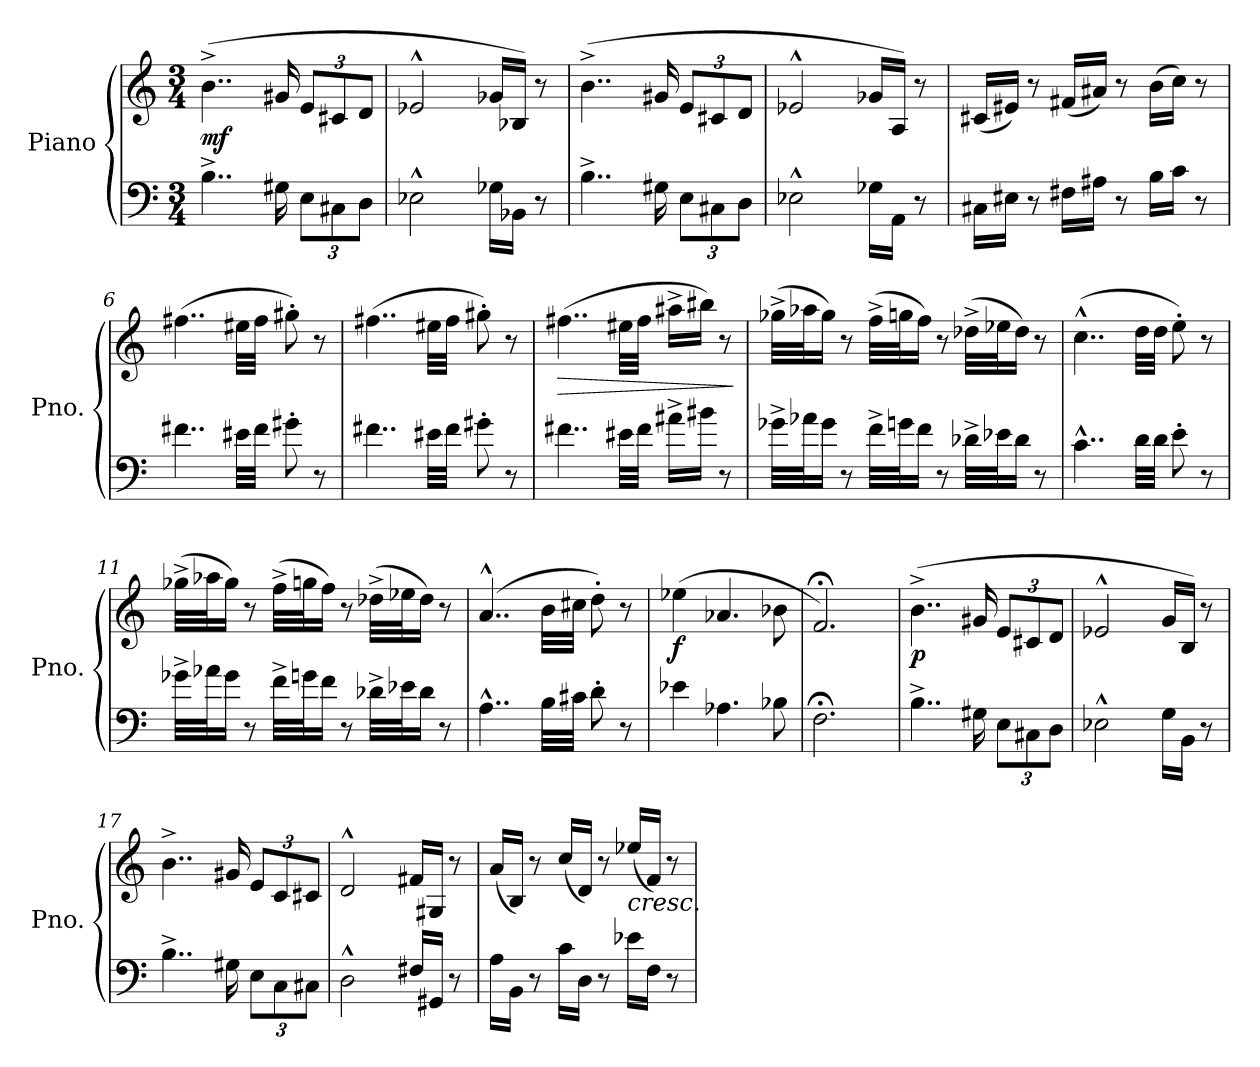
**kern	**kern	**dynam
*part1	*part1	*part1
*staff2	*staff1	*staff1/2
*I"Piano	*	*
*I'Pno.	*	*
*clefF4	*clefG2	*
*k[]	*k[]	*
*M3/4	*M3/4	*
*MM124	*MM124	*
=1	=1	=1
!	!	!LO:DY:b
4..B^\	(>4..b^\	mf
16G#X\	16g#X/	.
*Xbrackettup	*Xbrackettup	*
12E\L	12e/L	.
12C#X\	12c#X/	.
12D\J	12d/J	.
=2	=2	=2
2E-X^^\	2e-X^^/	.
16G-X\LL	16g-X/LL	.
16BB-X\JJ	16B-X/JJ)	.
8r	8r	.
=3	=3	=3
4..B^\	(>4..b^\	.
16G#X\	16g#X/	.
12E\L	12e/L	.
12C#X\	12c#X/	.
12D\J	12d/J	.
=4	=4	=4
2E-X^^\	2e-X^^/	.
16G-X\LL	16g-X/LL	.
16AA\JJ	16A/JJ)	.
8r	8r	.
=5	=5	=5
16C#X\LL	(<16c#X/LL	.
16E#X\JJ	16e#X/JJ)	.
8r	8r	.
16F#X\LL	(<16f#X/LL	.
16A#X\JJ	16a#X/JJ)	.
8r	8r	.
16B\LL	(>16b\LL	.
16c\JJ	16cc\JJ)	.
8r	8r	.
!!LO:LB:g=z
=6	=6	=6
4..f#X\	(>4..ff#X\	.
32e#X\LLL	32ee#X\LLL	.
32f#\JJJ	32ff#\JJJ	.
8g#X'\	8gg#X'\)	.
8r	8r	.
=7	=7	=7
4..f#X\	(>4..ff#X\	.
32e#X\LLL	32ee#X\LLL	.
32f#\JJJ	32ff#\JJJ	.
8g#X'\	8gg#X'\)	.
8r	8r	.
=8	=8	=8
!	!	!LO:HP:b
4..f#X\	(>4..ff#X\	>
32e#X\LLL	32ee#X\LLL	.
32f#\JJJ	32ff#\JJJ	.
16a#X^\LL	16aa#X^\LL	.
16b#X\JJ	16bb#X\JJ)	.
8r	8r	.
.	.	]
=9	=9	=9
32g-X^\LLL	(>32gg-X^\LLL	.
32a-X\J	32aa-X\J	.
16g-\JJ	16gg-\JJ)	.
8r	8r	.
32f^\LLL	(>32ff^\LLL	.
32gn\J	32ggn\J	.
16f\JJ	16ff\JJ)	.
8r	8r	.
32d-X^\LLL	(>32dd-X^\LLL	.
32e-X\J	32ee-X\J	.
16d-\JJ	16dd-\JJ)	.
8r	8r	.
!!LO:LB:g=z
=10	=10	=10
4..c^^\	(>4..cc^^\	.
32d\LLL	32dd\LLL	.
32d\JJJ	32dd\JJJ	.
8e'\	8ee'\)	.
8r	8r	.
=11	=11	=11
32g-X^\LLL	(>32gg-X^\LLL	.
32a-X\J	32aa-X\J	.
16g-\JJ	16gg-\JJ)	.
8r	8r	.
32f^\LLL	(>32ff^\LLL	.
32gn\J	32ggn\J	.
16f\JJ	16ff\JJ)	.
8r	8r	.
32d-X^\LLL	(>32dd-X^\LLL	.
32e-X\J	32ee-X\J	.
16d-\JJ	16dd-\JJ)	.
8r	8r	.
=12	=12	=12
4..A^^\	(>4..a^^/	.
32B\LLL	32b\LLL	.
32c#X\JJJ	32cc#X\JJJ	.
8d'\	8dd'\)	.
8r	8r	.
=13	=13	=13
*	*MM62	*
!	!	!LO:DY:b
4e-X\	(>4ee-X\	f
4.A-X\	4.a-X/	.
8B-X\	8b-X\	.
=14	=14	=14
2.F;<\	2.f;</)	.
!!LO:LB:g=z
=15	=15	=15
*	*MM124	*
!	!	!LO:DY:b
4..B^\	(>4..b^\	p
16G#X\	16g#X/	.
12E\L	12e/L	.
12C#X\	12c#X/	.
12D\J	12d/J	.
=16	=16	=16
2E-X^^\	2e-X^^/	.
16G\LL	16g/LL	.
16BB\JJ	16B/JJ)	.
8r	8r	.
=17	=17	=17
4..B^\	4..b^\	.
16G#X\	16g#X/	.
12E\L	12e/L	.
12C\	12c/	.
12C#X\J	12c#X/J	.
=18	=18	=18
2D^^\	2d^^/	.
16F#X/LL	16f#X/LL	.
16GG#X/JJ	16G#X/JJ	.
8r	8r	.
=19	=19	=19
16A\LL	(<16a/LL	.
16BB\JJ	16B/JJ)	.
8r	8r	.
16c\LL	(<16cc/LL	.
16D\JJ	16d/JJ)	.
8r	8r	.
!	!LO:TX:b:i:t=cresc.	!
16e-X\LL	(<16ee-X/LL	.
16F\JJ	16f/JJ)	.
8r	8r	.
=	=	=
*-	*-	*-
